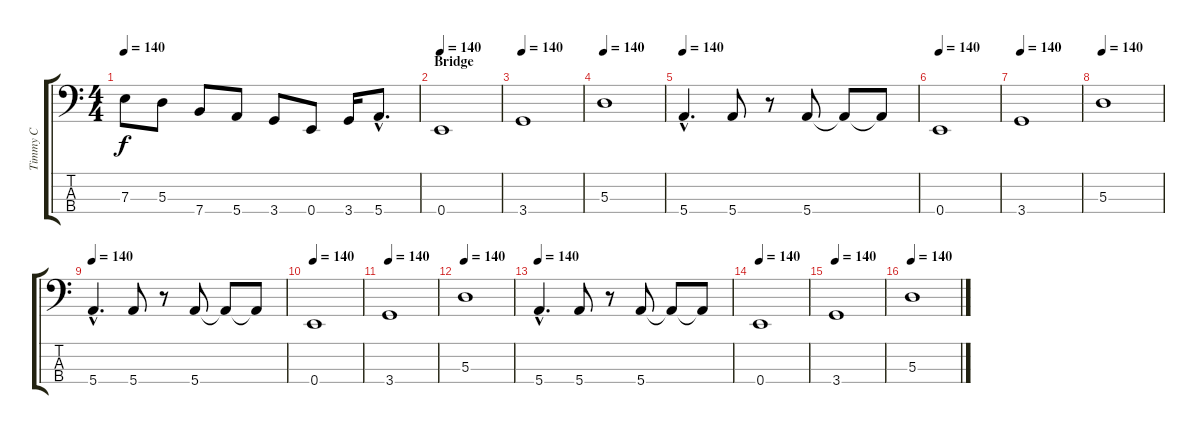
\track ("Timmy C" "Timmy C") {instrument electricbassfinger}
\staff {score tabs}
\tuning (G2 D2 A1 E1) {hide}
\ts (4 4)
\tempo 140
\clef f4
\ks c
7.3{t}.8{dy f} 5.3.8 7.4.8 5.4.8 3.4.8 0.4.8 3.4.16 5.4{hac}.8{d} |
\section ("" "Bridge")
\tempo 140
0.4.1 |
\tempo 140
3.4.1 |
\tempo 140
5.3.1 |
\tempo 140
5.4{hac}.4{d} 5.4.8 r.8 5.4.8 5.4{t}.8 5.4{t}.8 |
\tempo 140
0.4.1 |
\tempo 140
3.4.1 |
\tempo 140
5.3.1 |
\tempo 140
5.4{hac}.4{d} 5.4.8 r.8 5.4.8 5.4{t}.8 5.4{t}.8 |
\tempo 140
0.4.1 |
\tempo 140
3.4.1 |
\tempo 140
5.3.1 |
\tempo 140
5.4{hac}.4{d} 5.4.8 r.8 5.4.8 5.4{t}.8 5.4{t}.8 |
\tempo 140
0.4.1 |
\tempo 140
3.4.1 |
\tempo 140
5.3.1
